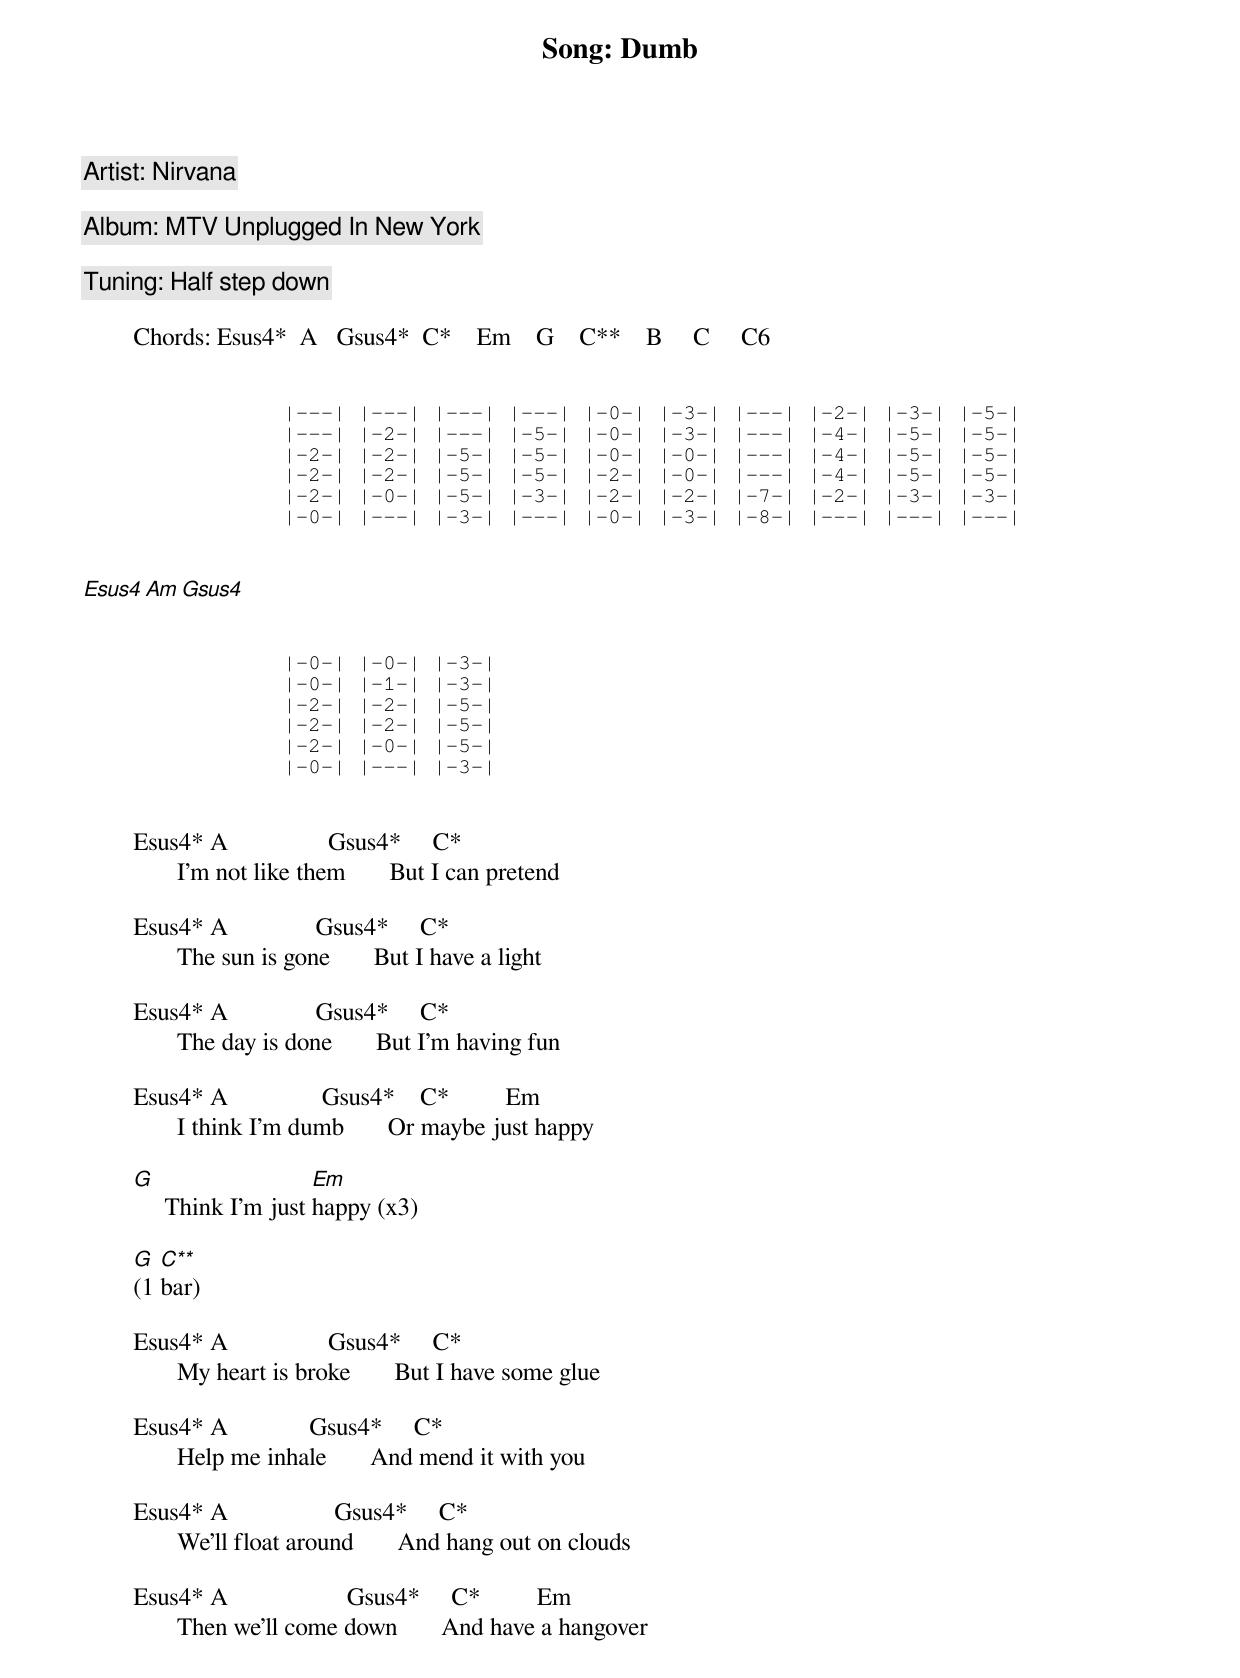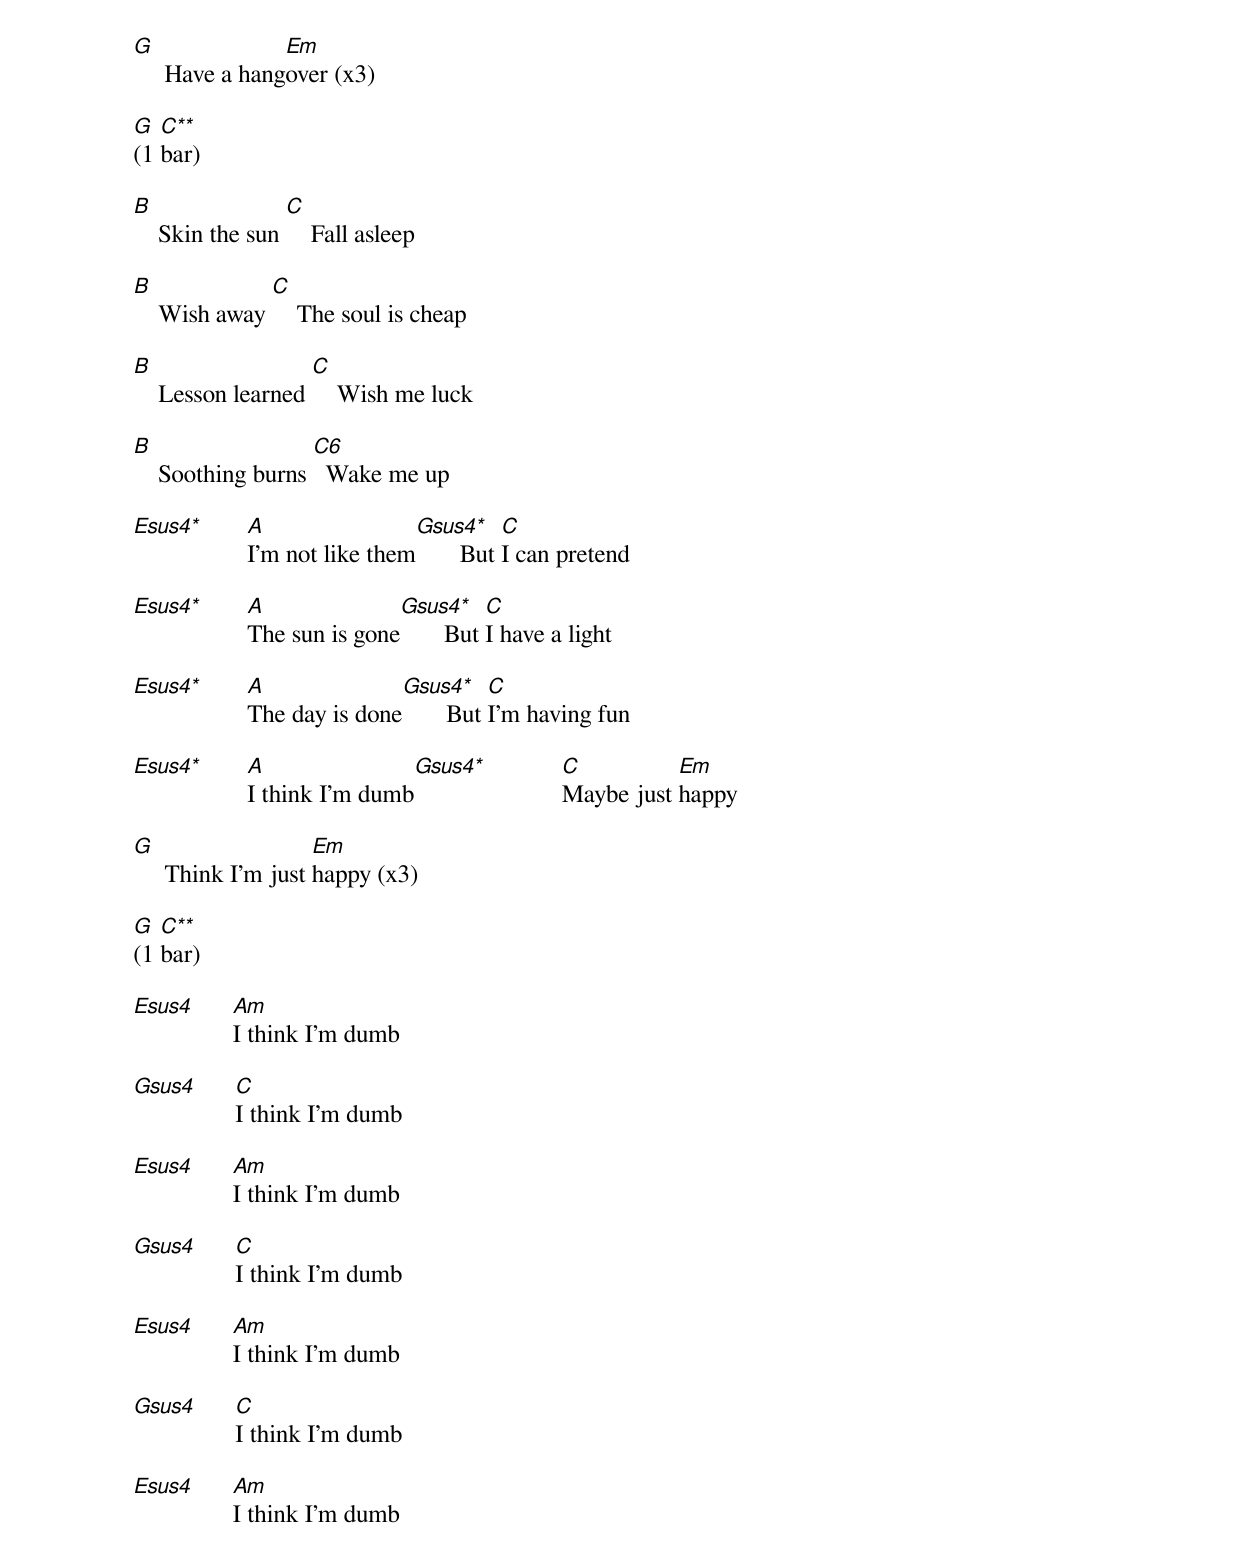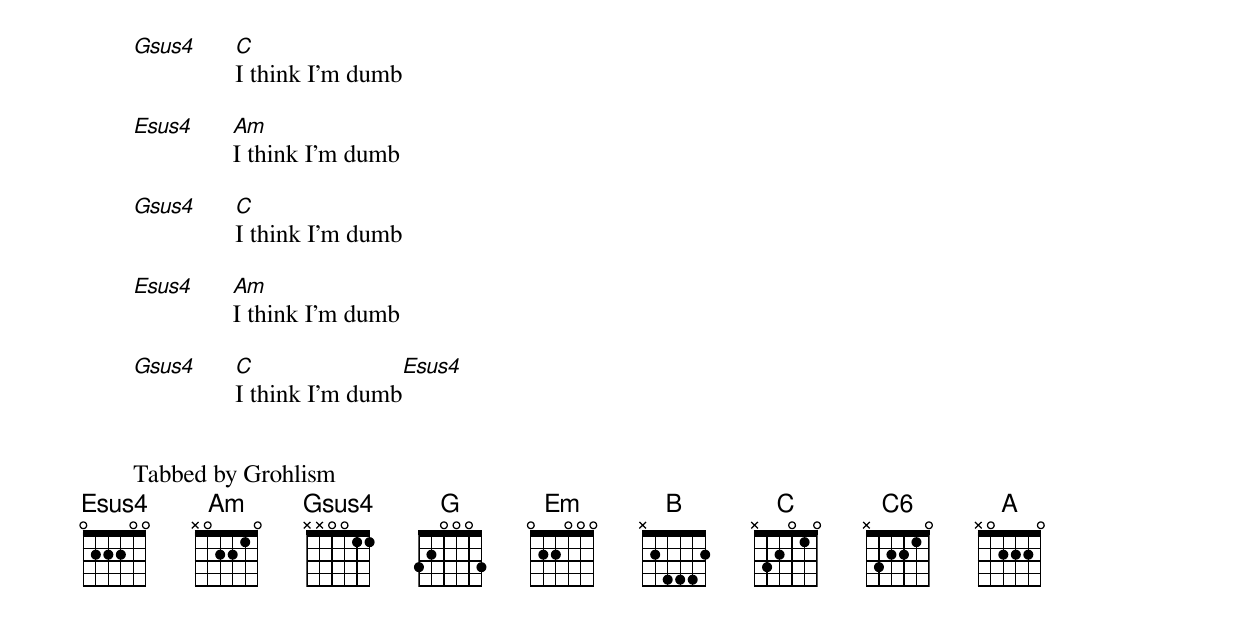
        Song: Dumb

	Artist: Nirvana

	Album: MTV Unplugged In New York

	Tuning: Half step down

        Chords: Esus4*  A   Gsus4*  C*    Em    G    C**    B     C     C6


                |---| |---| |---| |---| |-0-| |-3-| |---| |-2-| |-3-| |-5-|
                |---| |-2-| |---| |-5-| |-0-| |-3-| |---| |-4-| |-5-| |-5-|
                |-2-| |-2-| |-5-| |-5-| |-0-| |-0-| |---| |-4-| |-5-| |-5-|
                |-2-| |-2-| |-5-| |-5-| |-2-| |-0-| |---| |-4-| |-5-| |-5-|
                |-2-| |-0-| |-5-| |-3-| |-2-| |-2-| |-7-| |-2-| |-3-| |-3-|
                |-0-| |---| |-3-| |---| |-0-| |-3-| |-8-| |---| |---| |---|


                Esus4   Am  Gsus4


                |-0-| |-0-| |-3-|
                |-0-| |-1-| |-3-|
                |-2-| |-2-| |-5-|
                |-2-| |-2-| |-5-|
                |-2-| |-0-| |-5-|
                |-0-| |---| |-3-|


        Esus4* A                Gsus4*     C*
               I'm not like them       But I can pretend

        Esus4* A              Gsus4*     C*
               The sun is gone       But I have a light

        Esus4* A              Gsus4*     C*
               The day is done       But I'm having fun

        Esus4* A               Gsus4*    C*         Em
               I think I'm dumb       Or maybe just happy

        G                   Em
             Think I'm just happy (x3)

        G  C**
        (1 bar)

        Esus4* A                Gsus4*     C*
               My heart is broke       But I have some glue

        Esus4* A             Gsus4*     C*
               Help me inhale       And mend it with you

        Esus4* A                 Gsus4*     C*
               We'll float around       And hang out on clouds

        Esus4* A                   Gsus4*     C*         Em
               Then we'll come down       And have a hangover

        G               Em
             Have a hangover (x3)

        G  C**
        (1 bar)

        B                C
            Skin the sun     Fall asleep

        B             C
            Wish away     The soul is cheap

        B                  C
            Lesson learned     Wish me luck

        B                  C6
            Soothing burns   Wake me up

        Esus4* A                Gsus4*     C
               I'm not like them       But I can pretend

        Esus4* A              Gsus4*     C
               The sun is gone       But I have a light

        Esus4* A              Gsus4*     C
               The day is done       But I'm having fun

        Esus4* A               Gsus4*      C          Em
               I think I'm dumb            Maybe just happy

        G                   Em
             Think I'm just happy (x3)

        G  C**
        (1 bar)

        Esus4 Am
              I think I'm dumb

        Gsus4 C
              I think I'm dumb

        Esus4 Am
              I think I'm dumb

        Gsus4 C
              I think I'm dumb

        Esus4 Am
              I think I'm dumb

        Gsus4 C
              I think I'm dumb

        Esus4 Am
              I think I'm dumb

        Gsus4 C
              I think I'm dumb

        Esus4 Am
              I think I'm dumb

        Gsus4 C
              I think I'm dumb

        Esus4 Am
              I think I'm dumb

        Gsus4 C               Esus4
              I think I'm dumb


        Tabbed by Grohlism
